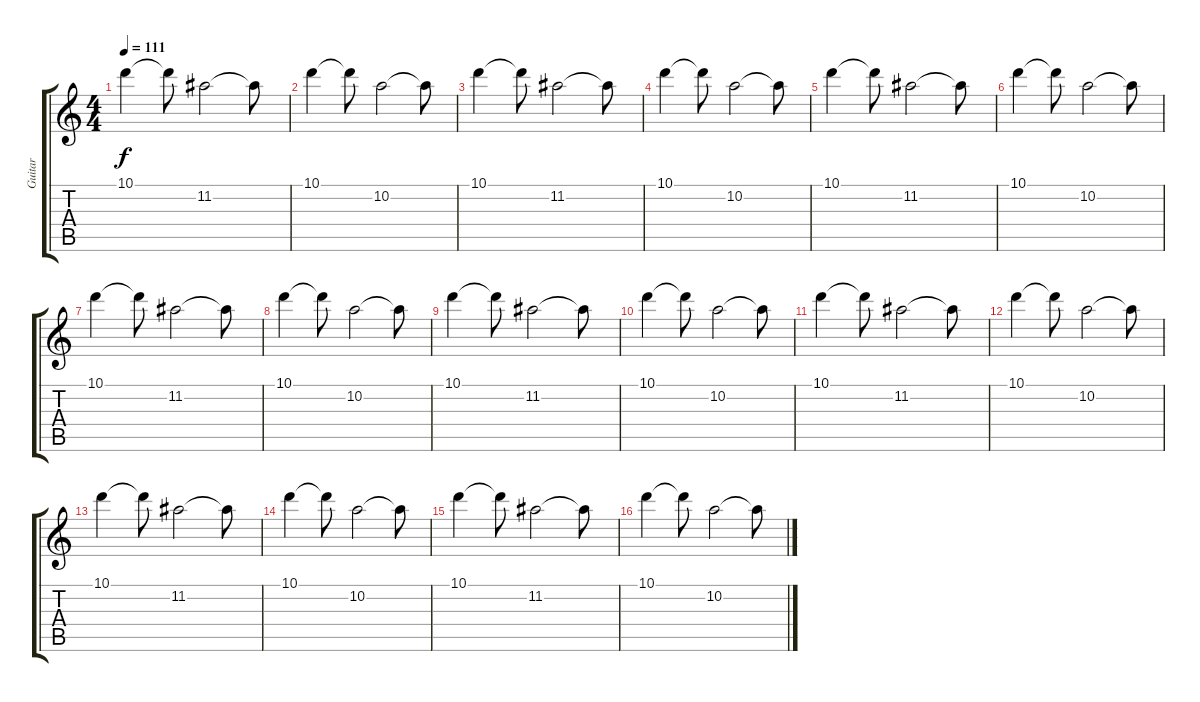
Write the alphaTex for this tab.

\track ("Guitar" "Guitar") {instrument electricguitarclean}
\staff {score tabs}
\tuning (E4 B3 G3 D3 A2 D2) {hide}
\ts (4 4)
\tempo 111
\clef g2
\ks c
10.1.4{dy f instrument electricguitarclean} 10.1{t}.8 11.2.2 11.2{t}.8 |
10.1.4 10.1{t}.8 10.2.2 10.2{t}.8 |
10.1.4 10.1{t}.8 11.2.2 11.2{t}.8 |
10.1.4 10.1{t}.8 10.2.2 10.2{t}.8 |
10.1.4 10.1{t}.8 11.2.2 11.2{t}.8 |
10.1.4 10.1{t}.8 10.2.2 10.2{t}.8 |
10.1.4 10.1{t}.8 11.2.2 11.2{t}.8 |
10.1.4 10.1{t}.8 10.2.2 10.2{t}.8 |
10.1.4 10.1{t}.8 11.2.2 11.2{t}.8 |
10.1.4 10.1{t}.8 10.2.2 10.2{t}.8 |
10.1.4 10.1{t}.8 11.2.2 11.2{t}.8 |
10.1.4 10.1{t}.8 10.2.2 10.2{t}.8 |
10.1.4 10.1{t}.8 11.2.2 11.2{t}.8 |
10.1.4 10.1{t}.8 10.2.2 10.2{t}.8 |
10.1.4 10.1{t}.8 11.2.2 11.2{t}.8 |
10.1.4 10.1{t}.8 10.2.2 10.2{t}.8
